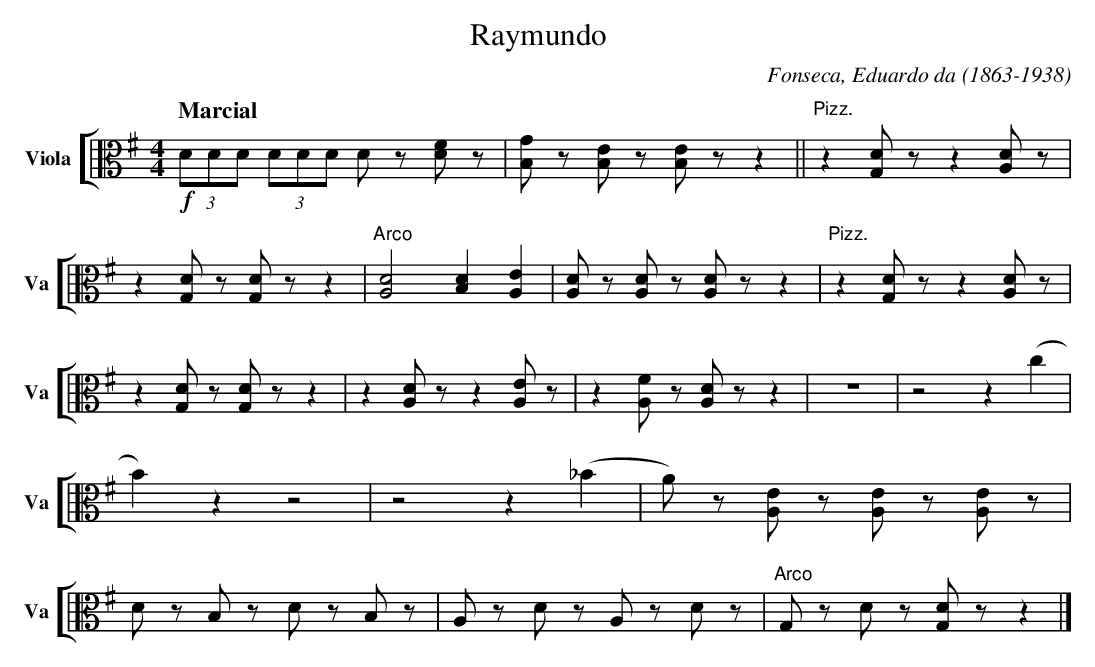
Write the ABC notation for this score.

X:1
T:Raymundo
C:Fonseca, Eduardo da (1863-1938)
M:4/4
L:1/4
K:G
V: 4 clef=alto name="Viola" sname="Va"
%%staves [ 4 ]
   [Q:"Marcial"] !f!(3D/D/D/ (3D/D/D/ D/z/ [DF]/z/ | [B,G]/z/ [B,E]/z/ [B,E]/z/ z ||  \
   "Pizz." z [G,D]/z/ z [A,D]/z/ | z [G,D]/z/ [G,D]/z/ z | "Arco" [A,D]2 [B,D][A,E] | \
   [A,D]/z/ [A,D]/z/ [A,D]/z/  z | "Pizz." z [G,D]/z/ z [A,D]/z/ | z [G,D]/z/ [G,D]/z/ z | \
   z [A,D]/z/ z [A,E]/z/ | z [A,F]/z/ [A,D]/z/ z | z4 | z2z (c | B) zz2 | \
   z2z (_B|A/)z/ [A,E]/z/ [A,E]/z/ [A,E]/z/ | D/z/ B,/z/ D/z/ B,/z/ | \
   A,/z/ D/z/ A,/z/ D/z/ | "Arco" G,/z/ D/z/ [G,D]/z/ z |] \
